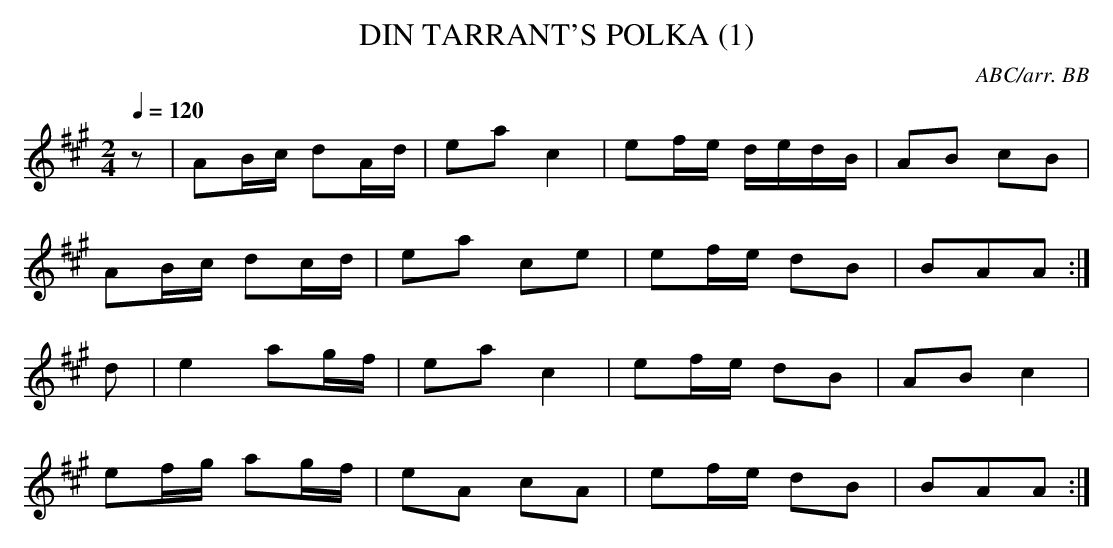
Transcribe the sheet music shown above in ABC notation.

X:1
T:DIN TARRANT'S POLKA (1)
C:ABC/arr. BB
Q:1/4=120
L:1/8
M:2/4
K:A
z|AB/c/ dA/d/|ea c2|ef/e/ d/e/d/B/|AB cB|
AB/c/ dc/d/|ea ce|ef/e/ dB|BAA :|
d|e2 ag/f/|ea c2|ef/e/ dB|AB c2|
ef/g/ ag/f/|eA cA|ef/e/ dB|BAA :|
